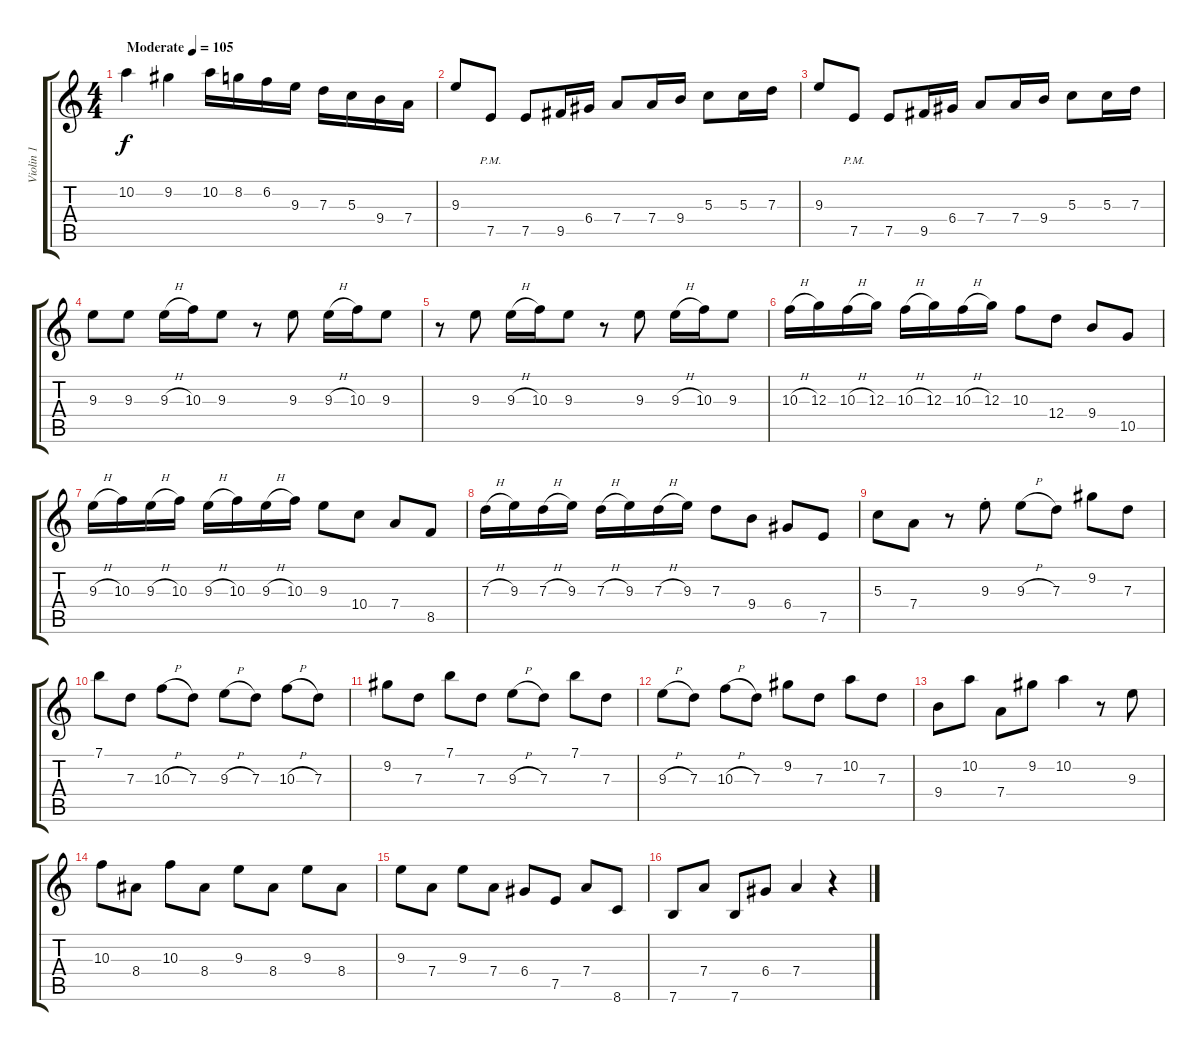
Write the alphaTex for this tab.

\track ("Violin 1" "Violin 1") {instrument overdrivenguitar}
\staff {score tabs}
\tuning (E4 B3 G3 D3 A2 E2) {hide}
\ts (4 4)
\tempo (105 "Moderate")
\clef g2
\ks c
10.2.4{dy f instrument overdrivenguitar} 9.2.4 10.2.16 8.2.16 6.2.16 9.3.16 7.3.16 5.3.16 9.4.16 7.4.16 |
9.3.8 7.5{pm}.8 7.5.8 9.5.16 6.4.16 7.4.8 7.4.16 9.4.16 5.3.8 5.3.16 7.3.16 |
9.3.8 7.5{pm}.8 7.5.8 9.5.16 6.4.16 7.4.8 7.4.16 9.4.16 5.3.8 5.3.16 7.3.16 |
9.3.8 9.3.8{volume 16} 9.3{h}.16 10.3.16 9.3.8 r.8 9.3.8{volume 13} 9.3{h}.16 10.3.16 9.3.8 |
r.8 9.3.8{volume 16} 9.3{h}.16 10.3.16 9.3.8 r.8 9.3.8{volume 13} 9.3{h}.16 10.3.16 9.3.8 |
10.3{h}.16 12.3.16 10.3{h}.16 12.3.16 10.3{h}.16 12.3.16 10.3{h}.16 12.3.16 10.3.8 12.4.8 9.4.8 10.5.8 |
9.3{h}.16 10.3.16 9.3{h}.16 10.3.16 9.3{h}.16 10.3.16 9.3{h}.16 10.3.16 9.3.8 10.4.8 7.4.8 8.5.8 |
7.3{h}.16 9.3.16 7.3{h}.16 9.3.16 7.3{h}.16 9.3.16 7.3{h}.16 9.3.16 7.3.8 9.4.8 6.4.8 7.5.8 |
5.3.8 7.4.8 r.8 9.3{st}.8 9.3{h}.8 7.3.8 9.2.8 7.3.8 |
7.1.8 7.3.8 10.3{h}.8 7.3.8 9.3{h}.8 7.3.8 10.3{h}.8 7.3.8 |
9.2.8 7.3.8 7.1.8 7.3.8 9.3{h}.8 7.3.8 7.1.8 7.3.8 |
9.3{h}.8 7.3.8 10.3{h}.8 7.3.8 9.2.8 7.3.8 10.2.8 7.3.8 |
9.4.8 10.2.8 7.4.8 9.2.8 10.2.4 r.8 9.3.8 |
10.3.8 8.4.8 10.3.8 8.4.8 9.3.8 8.4.8 9.3.8 8.4.8 |
9.3.8 7.4.8 9.3.8 7.4.8 6.4.8 7.5.8 7.4.8 8.6.8 |
7.6.8 7.4.8 7.6.8 6.4.8 7.4.4 r.4
